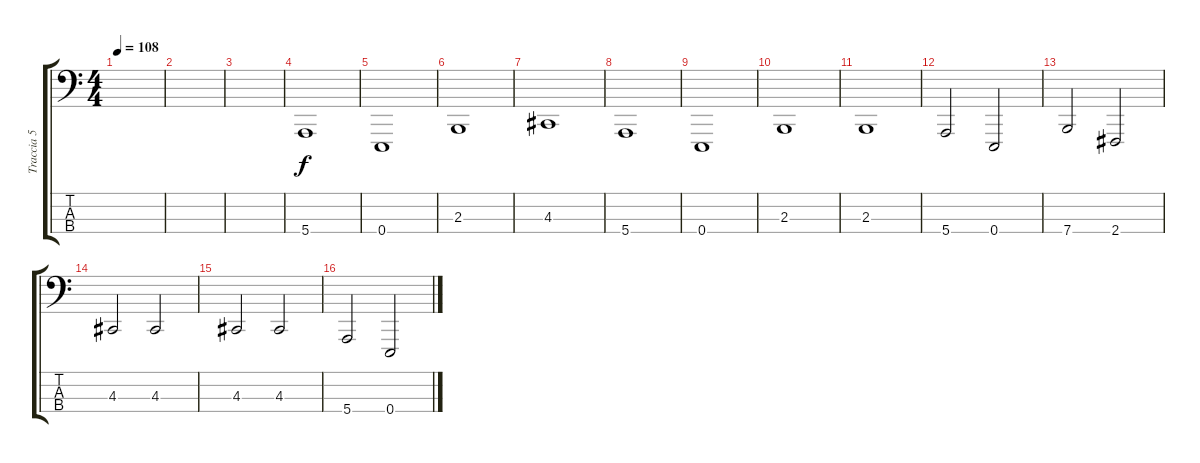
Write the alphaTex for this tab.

\track ("Traccia 5" "Traccia 5") {instrument acousticgrandpiano}
\staff {score tabs}
\tuning (G3 D3 A1 E1) {hide}
\ts (4 4)
\tempo 108
\clef f4
\ks c
|
|
|
5.4.1 |
0.4.1 |
2.3.1 |
4.3.1 |
5.4.1 |
0.4.1 |
2.3.1 |
2.3.1 |
5.4.2 0.4.2 |
7.4.2 2.4.2 |
4.3.2 4.3.2 |
4.3.2 4.3.2 |
5.4.2 0.4.2
